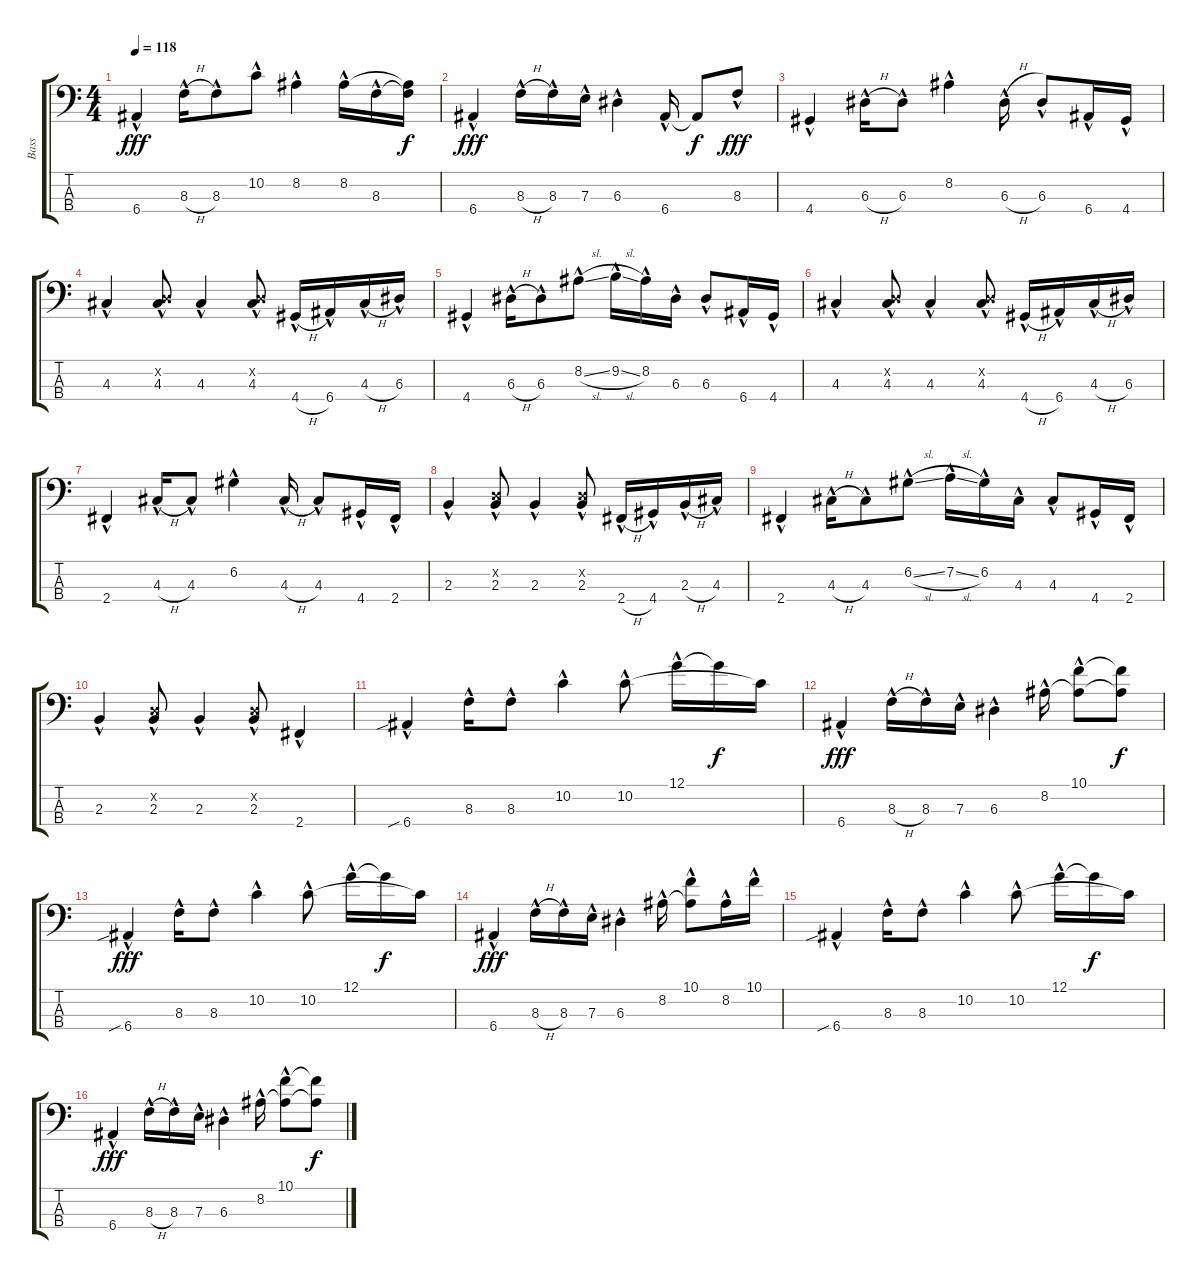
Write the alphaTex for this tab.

\track ("Bass" "Bass") {instrument electricbassfinger}
\staff {score tabs}
\tuning (G2 D2 A1 E1) {hide}
\ts (4 4)
\tempo 118
\clef f4
\ks c
6.4{hac}.4{dy fff} 8.3{h hac}.16 8.3{hac}.8 10.2{hac}.8 8.2{hac}.4 8.2{hac}.16 8.3{hac}.16 (8.2{t} 8.3{t}).16{dy f} |
6.4{hac}.4{dy fff} 8.3{h hac}.16 8.3{hac}.16 7.3{hac}.16 6.3{hac}.4 6.4{hac}.16 6.4{t}.8{dy f} 8.3{hac}.8{dy fff} |
4.4{hac}.4 6.3{h hac}.16 6.3{hac}.8 8.2{hac}.4 6.3{h hac}.16 6.3{hac}.8 6.4{hac}.16 4.4{hac}.16 |
4.3{hac}.4 (0.2{hac x} 4.3{hac}).8 4.3{hac}.4 (0.2{hac x} 4.3{hac}).8 4.4{h hac}.16 6.4{hac}.16 4.3{h hac}.16 6.3{hac}.16 |
4.4{hac}.4 6.3{h hac}.16 6.3{hac}.8 8.2{sl hac}.8 9.2{sl hac}.16 8.2{hac}.16 6.3{hac}.16 6.3{hac}.8 6.4{hac}.16 4.4{hac}.16 |
4.3{hac}.4 (0.2{hac x} 4.3{hac}).8 4.3{hac}.4 (0.2{hac x} 4.3{hac}).8 4.4{h hac}.16 6.4{hac}.16 4.3{h hac}.16 6.3{hac}.16 |
2.4{hac}.4 4.3{h hac}.16 4.3{hac}.8 6.2{hac}.4 4.3{h hac}.16 4.3{hac}.8 4.4{hac}.16 2.4{hac}.16 |
2.3{hac}.4 (0.2{hac x} 2.3{hac}).8 2.3{hac}.4 (0.2{hac x} 2.3{hac}).8 2.4{h hac}.16 4.4{hac}.16 2.3{h hac}.16 4.3{hac}.16 |
2.4{hac}.4 4.3{h hac}.16 4.3{hac}.8 6.2{sl hac}.8 7.2{sl hac}.16 6.2{hac}.16 4.3{hac}.16 4.3{hac}.8 4.4{hac}.16 2.4{hac}.16 |
2.3{hac}.4 (0.2{hac x} 2.3{hac}).8 2.3{hac}.4 (0.2{hac x} 2.3{hac}).8 2.4{hac}.4 |
6.4{sib hac}.4 8.3{hac}.16 8.3{hac}.8 10.2{hac}.4 10.2{hac}.8 12.1{hac}.16 12.1{t}.16{dy f} 10.2{t}.16 |
6.4{hac}.4{dy fff} 8.3{h hac}.16 8.3{hac}.16 7.3{hac}.16 6.3{hac}.4 8.2{hac}.16 (10.1{hac} 8.2{t}).8 (10.1{t} 8.2{t}).8{dy f} |
6.4{sib hac}.4{dy fff} 8.3{hac}.16 8.3{hac}.8 10.2{hac}.4 10.2{hac}.8 12.1{hac}.16 12.1{t}.16{dy f} 10.2{t}.16 |
6.4{hac}.4{dy fff} 8.3{h hac}.16 8.3{hac}.16 7.3{hac}.16 6.3{hac}.4 8.2{hac}.16 (10.1{hac} 8.2{t}).8 8.2{hac}.16 10.1{hac}.16 |
6.4{sib hac}.4 8.3{hac}.16 8.3{hac}.8 10.2{hac}.4 10.2{hac}.8 12.1{hac}.16 12.1{t}.16{dy f} 10.2{t}.16 |
6.4{hac}.4{dy fff} 8.3{h hac}.16 8.3{hac}.16 7.3{hac}.16 6.3{hac}.4 8.2{hac}.16 (10.1{hac} 8.2{t}).8 (10.1{t} 8.2{t}).8{dy f}
